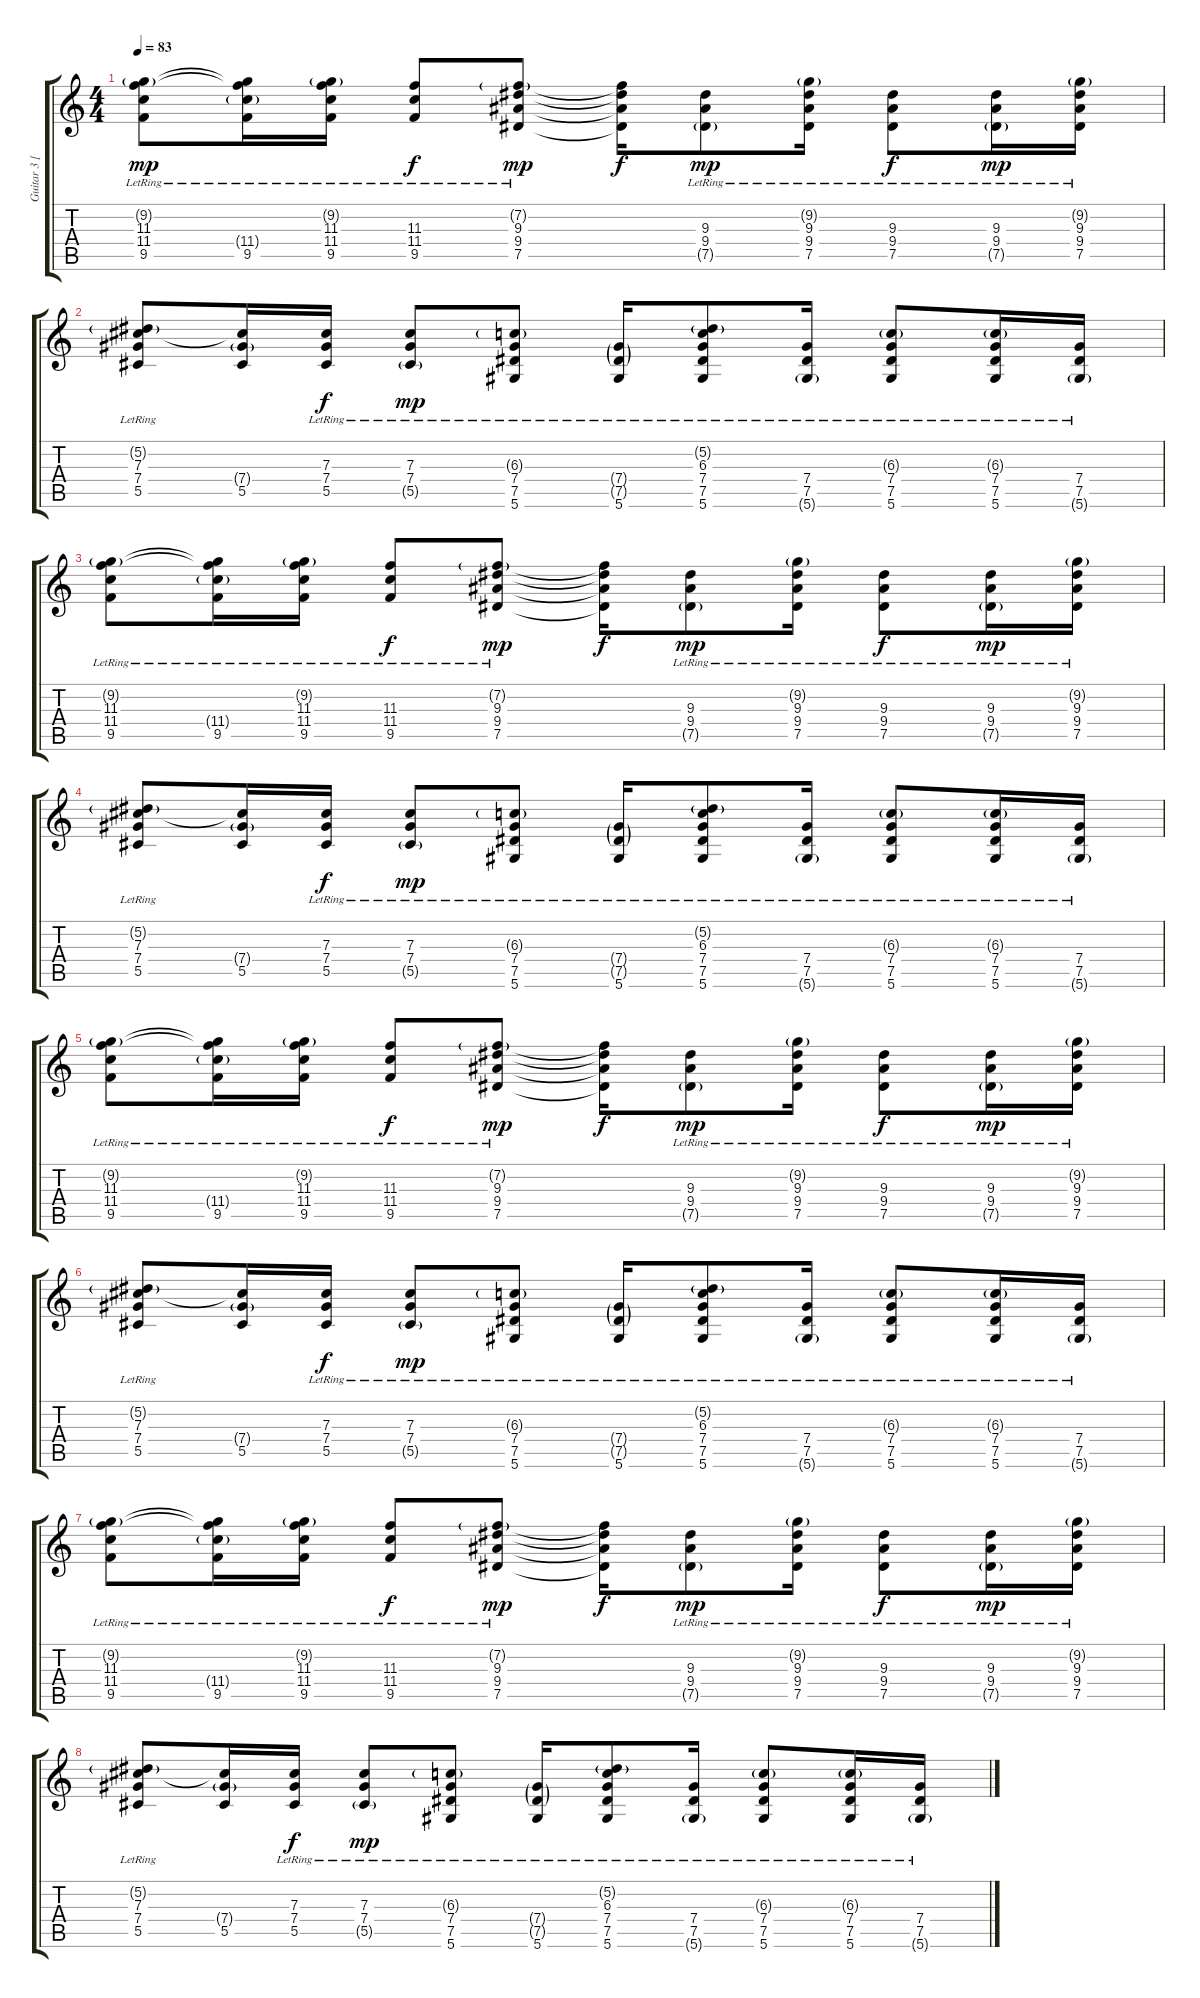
\track ("Guitar 3 [chords]" "Guitar 3 [") {instrument acousticguitarsteel}
\staff {score tabs}
\tuning (Eb4 Bb3 Gb3 Db3 Ab2 Eb2) {hide}
\ts (4 4)
\tempo 83
\clef g2
\ks c
(9.2{g lr} 11.3{lr} 11.4{lr} 9.5{lr}).8{dy mp} (9.2{t} 11.3{t} 11.4{g lr} 9.5{lr}).16 (9.2{g lr} 11.3{lr} 11.4{lr} 9.5{lr}).16 (11.3{lr} 11.4{lr} 9.5{lr}).8{dy f} (7.2{g lr} 9.3{lr} 9.4{lr} 7.5{lr}).8{dy mp} (7.2{t} 9.3{t} 9.4{t} 7.5{t}).16{dy f} (9.3{lr} 9.4{lr} 7.5{g lr}).8{dy mp} (9.2{g lr} 9.3{lr} 9.4{lr} 7.5{lr}).16 (9.3{lr} 9.4{lr} 7.5{lr}).8{dy f} (9.3{lr} 9.4{lr} 7.5{g lr}).16{dy mp} (9.2{g lr} 9.3{lr} 9.4{lr} 7.5{lr}).16 |
(5.2{g lr} 7.3{lr} 7.4{lr} 5.5{lr}).8 (7.3{t} 7.4{g} 5.5).16 (7.3{lr} 7.4{lr} 5.5{lr}).16{dy f} (7.3{lr} 7.4{lr} 5.5{g lr}).8{dy mp} (6.3{g lr} 7.4{lr} 7.5{lr} 5.6{lr}).8 (7.4{g lr} 7.5{g lr} 5.6{lr}).16 (5.2{g lr} 6.3{lr} 7.4{lr} 7.5{lr} 5.6{lr}).8 (7.4{lr} 7.5{lr} 5.6{g lr}).16 (6.3{g lr} 7.4{lr} 7.5{lr} 5.6{lr}).8 (6.3{g lr} 7.4{lr} 7.5{lr} 5.6{lr}).16 (7.4{lr} 7.5{lr} 5.6{g lr}).16 |
(9.2{g lr} 11.3{lr} 11.4{lr} 9.5{lr}).8 (9.2{t} 11.3{t} 11.4{g lr} 9.5{lr}).16 (9.2{g lr} 11.3{lr} 11.4{lr} 9.5{lr}).16 (11.3{lr} 11.4{lr} 9.5{lr}).8{dy f} (7.2{g lr} 9.3{lr} 9.4{lr} 7.5{lr}).8{dy mp} (7.2{t} 9.3{t} 9.4{t} 7.5{t}).16{dy f} (9.3{lr} 9.4{lr} 7.5{g lr}).8{dy mp} (9.2{g lr} 9.3{lr} 9.4{lr} 7.5{lr}).16 (9.3{lr} 9.4{lr} 7.5{lr}).8{dy f} (9.3{lr} 9.4{lr} 7.5{g lr}).16{dy mp} (9.2{g lr} 9.3{lr} 9.4{lr} 7.5{lr}).16 |
(5.2{g lr} 7.3{lr} 7.4{lr} 5.5{lr}).8 (7.3{t} 7.4{g} 5.5).16 (7.3{lr} 7.4{lr} 5.5{lr}).16{dy f} (7.3{lr} 7.4{lr} 5.5{g lr}).8{dy mp} (6.3{g lr} 7.4{lr} 7.5{lr} 5.6{lr}).8 (7.4{g lr} 7.5{g lr} 5.6{lr}).16 (5.2{g lr} 6.3{lr} 7.4{lr} 7.5{lr} 5.6{lr}).8 (7.4{lr} 7.5{lr} 5.6{g lr}).16 (6.3{g lr} 7.4{lr} 7.5{lr} 5.6{lr}).8 (6.3{g lr} 7.4{lr} 7.5{lr} 5.6{lr}).16 (7.4{lr} 7.5{lr} 5.6{g lr}).16 |
(9.2{g lr} 11.3{lr} 11.4{lr} 9.5{lr}).8 (9.2{t} 11.3{t} 11.4{g lr} 9.5{lr}).16 (9.2{g lr} 11.3{lr} 11.4{lr} 9.5{lr}).16 (11.3{lr} 11.4{lr} 9.5{lr}).8{dy f} (7.2{g lr} 9.3{lr} 9.4{lr} 7.5{lr}).8{dy mp} (7.2{t} 9.3{t} 9.4{t} 7.5{t}).16{dy f} (9.3{lr} 9.4{lr} 7.5{g lr}).8{dy mp} (9.2{g lr} 9.3{lr} 9.4{lr} 7.5{lr}).16 (9.3{lr} 9.4{lr} 7.5{lr}).8{dy f} (9.3{lr} 9.4{lr} 7.5{g lr}).16{dy mp} (9.2{g lr} 9.3{lr} 9.4{lr} 7.5{lr}).16 |
(5.2{g lr} 7.3{lr} 7.4{lr} 5.5{lr}).8 (7.3{t} 7.4{g} 5.5).16 (7.3{lr} 7.4{lr} 5.5{lr}).16{dy f} (7.3{lr} 7.4{lr} 5.5{g lr}).8{dy mp} (6.3{g lr} 7.4{lr} 7.5{lr} 5.6{lr}).8 (7.4{g lr} 7.5{g lr} 5.6{lr}).16 (5.2{g lr} 6.3{lr} 7.4{lr} 7.5{lr} 5.6{lr}).8 (7.4{lr} 7.5{lr} 5.6{g lr}).16 (6.3{g lr} 7.4{lr} 7.5{lr} 5.6{lr}).8 (6.3{g lr} 7.4{lr} 7.5{lr} 5.6{lr}).16 (7.4{lr} 7.5{lr} 5.6{g lr}).16 |
(9.2{g lr} 11.3{lr} 11.4{lr} 9.5{lr}).8 (9.2{t} 11.3{t} 11.4{g lr} 9.5{lr}).16 (9.2{g lr} 11.3{lr} 11.4{lr} 9.5{lr}).16 (11.3{lr} 11.4{lr} 9.5{lr}).8{dy f} (7.2{g lr} 9.3{lr} 9.4{lr} 7.5{lr}).8{dy mp} (7.2{t} 9.3{t} 9.4{t} 7.5{t}).16{dy f} (9.3{lr} 9.4{lr} 7.5{g lr}).8{dy mp} (9.2{g lr} 9.3{lr} 9.4{lr} 7.5{lr}).16 (9.3{lr} 9.4{lr} 7.5{lr}).8{dy f} (9.3{lr} 9.4{lr} 7.5{g lr}).16{dy mp} (9.2{g lr} 9.3{lr} 9.4{lr} 7.5{lr}).16 |
(5.2{g lr} 7.3{lr} 7.4{lr} 5.5{lr}).8 (7.3{t} 7.4{g} 5.5).16 (7.3{lr} 7.4{lr} 5.5{lr}).16{dy f} (7.3{lr} 7.4{lr} 5.5{g lr}).8{dy mp} (6.3{g lr} 7.4{lr} 7.5{lr} 5.6{lr}).8 (7.4{g lr} 7.5{g lr} 5.6{lr}).16 (5.2{g lr} 6.3{lr} 7.4{lr} 7.5{lr} 5.6{lr}).8 (7.4{lr} 7.5{lr} 5.6{g lr}).16 (6.3{g lr} 7.4{lr} 7.5{lr} 5.6{lr}).8 (6.3{g lr} 7.4{lr} 7.5{lr} 5.6{lr}).16 (7.4{lr} 7.5{lr} 5.6{g lr}).16
